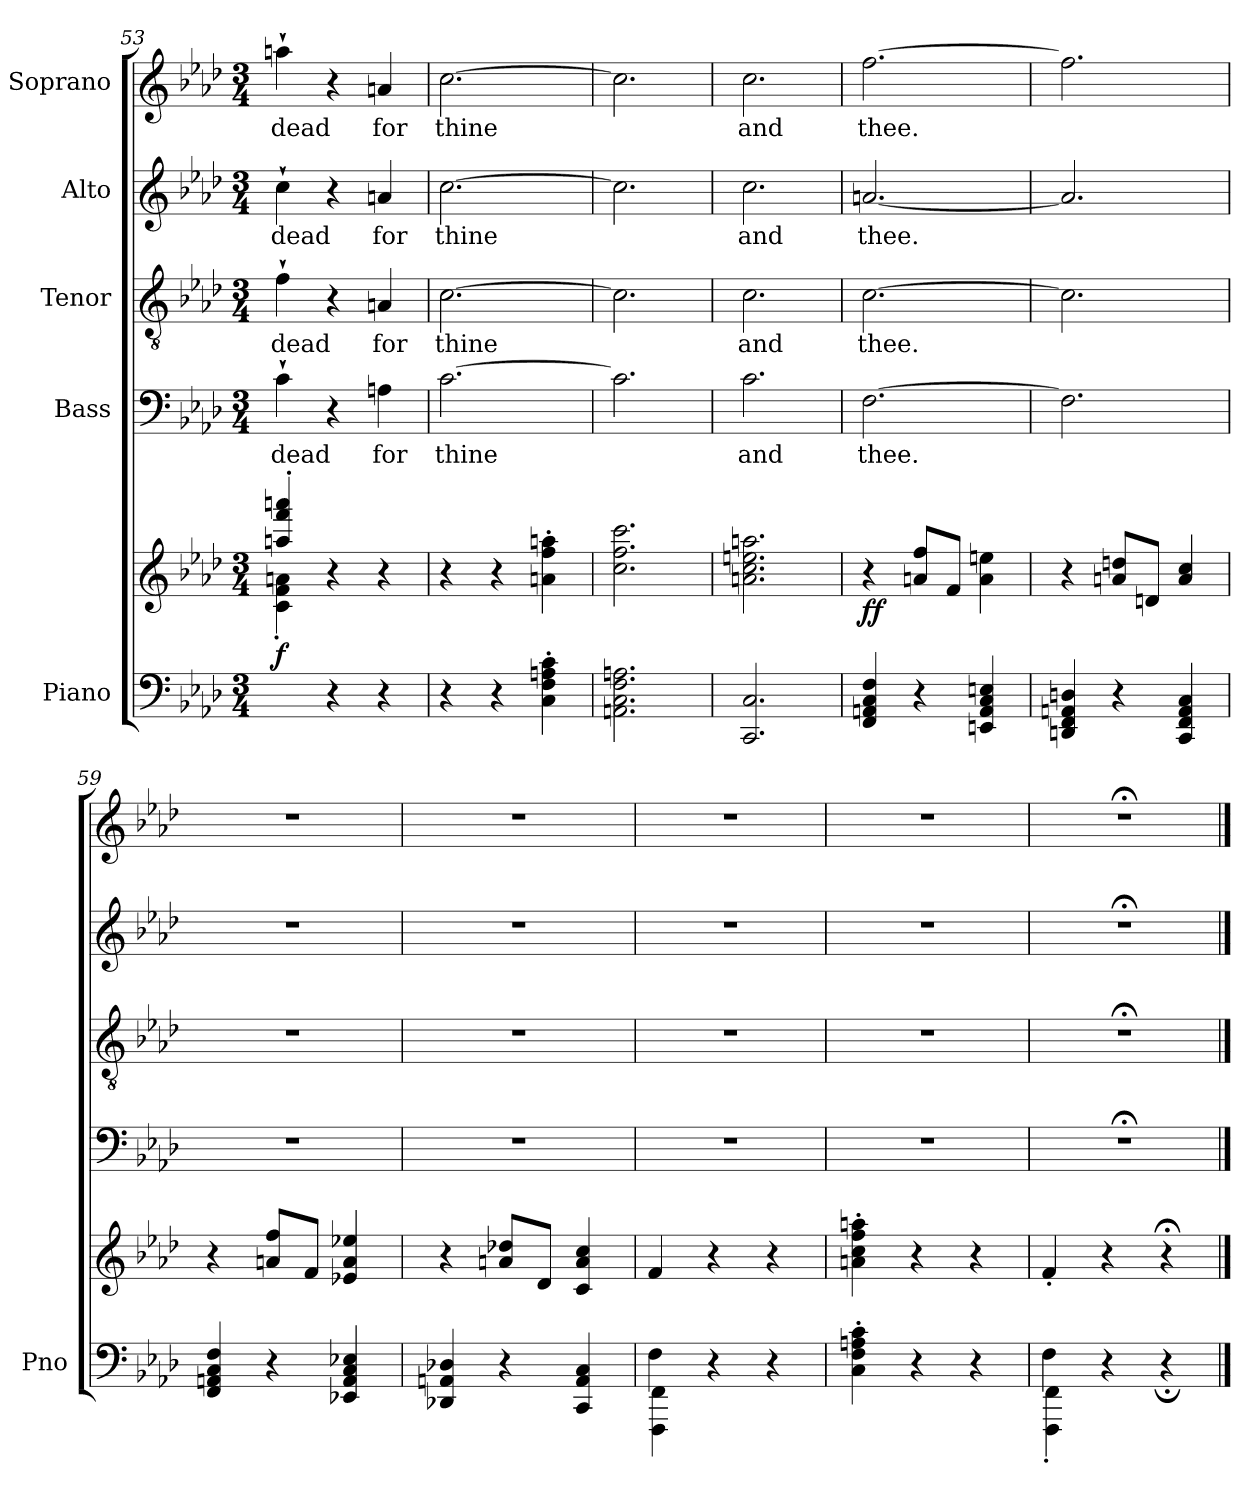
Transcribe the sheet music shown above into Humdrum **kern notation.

**kern	**kern	**dynam	**kern	**text	**kern	**text	**kern	**text	**kern	**text
*part5	*part5	*part5	*part4	*part4	*part3	*part3	*part2	*part2	*part1	*part1
*staff6	*staff5	*staff5/6	*staff4	*staff4	*staff3	*staff3	*staff2	*staff2	*staff1	*staff1
*I"Piano	*	*	*I"Bass	*	*I"Tenor	*	*I"Alto	*	*I"Soprano	*
*I'Pno	*	*	*	*	*	*	*	*	*	*
*clefF4	*clefG2	*	*clefF4	*	*clefGv2	*	*clefG2	*	*clefG2	*
*k[b-e-a-d-]	*k[b-e-a-d-]	*	*k[b-e-a-d-]	*	*k[b-e-a-d-]	*	*k[b-e-a-d-]	*	*k[b-e-a-d-]	*
*M3/4	*M3/4	*	*M3/4	*	*M3/4	*	*M3/4	*	*M3/4	*
=53	=53	=53	=53	=53	=53	=53	=53	=53	=53	=53
*	*^	*	*	*	*	*	*	*	*	*
!	!	!	!LO:DY:b	!	!LO:LY:b	!	!LO:LY:b	!	!LO:LY:b	!	!LO:LY:b
4ryy	4aan/'> 4fff/'> 4aaan/'>	4c\'< 4f\'< 4an\'<	f	4c`\	dead	4f`\	dead	4cc`\	dead	4aan`\	dead
4r	4r	2ryy	.	4r	.	4r	.	4r	.	4r	.
!	!	!	!	!	!LO:LY:b	!	!LO:LY:b	!	!LO:LY:b	!	!LO:LY:b
4r	4r	.	.	4An\	for	4An/	for	4an/	for	4an/	for
*	*v	*v	*	*	*	*	*	*	*	*	*
=54	=54	=54	=54	=54	=54	=54	=54	=54	=54	=54
!	!	!	!	!LO:LY:b	!	!LO:LY:b	!	!LO:LY:b	!	!LO:LY:b
4r	4r	.	[2.c\	thine	[2.c\	thine	[2.cc\	thine	[2.cc\	thine
4r	4r	.	.	.	.	.	.	.	.	.
4C\' 4F\' 4An\' 4c\'	4an\' 4ff\' 4aan\'	.	.	.	.	.	.	.	.	.
=55	=55	=55	=55	=55	=55	=55	=55	=55	=55	=55
2.AAn\ 2.C\ 2.F\ 2.An\	2.cc\ 2.ff\ 2.ccc\	.	2.c\]	.	2.c\]	.	2.cc\]	.	2.cc\]	.
!!LO:PB:g=z
=56	=56	=56	=56	=56	=56	=56	=56	=56	=56	=56
!	!	!	!	!LO:LY:b	!	!LO:LY:b	!	!LO:LY:b	!	!LO:LY:b
2.CC/ 2.C/	2.an\ 2.cc\ 2.een\ 2.aan\	.	2.c\	and	2.c\	and	2.cc\	and	2.cc\	and
=57	=57	=57	=57	=57	=57	=57	=57	=57	=57	=57
!	!	!LO:DY:b	!	!LO:LY:b	!	!LO:LY:b	!	!LO:LY:b	!	!LO:LY:b
4FF/ 4AAn/ 4C/ 4F/	4r	ff	[2.F\	thee.	[2.c\	thee.	[2.an/	thee.	[2.ff\	thee.
4r	8an/ 8ff/L	.	.	.	.	.	.	.	.	.
.	8f/J	.	.	.	.	.	.	.	.	.
4EEn/ 4AA/ 4C/ 4En/	4a\ 4een\	.	.	.	.	.	.	.	.	.
=58	=58	=58	=58	=58	=58	=58	=58	=58	=58	=58
4DDn/ 4FF/ 4AAn/ 4Dn/	4r	.	2.F\]	.	2.c\]	.	2.a/]	.	2.ff\]	.
4r	8an/ 8ddn/L	.	.	.	.	.	.	.	.	.
.	8dn/J	.	.	.	.	.	.	.	.	.
4CC/ 4FF/ 4AA/ 4C/	4a/ 4cc/	.	.	.	.	.	.	.	.	.
=59	=59	=59	=59	=59	=59	=59	=59	=59	=59	=59
4FF/ 4AAn/ 4C/ 4F/	4r	.	2.r	.	2.r	.	2.r	.	2.r	.
4r	8an/ 8ff/L	.	.	.	.	.	.	.	.	.
.	8f/J	.	.	.	.	.	.	.	.	.
4EE-X/ 4AA/ 4C/ 4E-X/	4e-X/ 4a/ 4ee-X/	.	.	.	.	.	.	.	.	.
=60	=60	=60	=60	=60	=60	=60	=60	=60	=60	=60
4DD-X/ 4AAn/ 4D-X/	4r	.	2.r	.	2.r	.	2.r	.	2.r	.
4r	8an/ 8dd-X/L	.	.	.	.	.	.	.	.	.
.	8d-/J	.	.	.	.	.	.	.	.	.
4CC/ 4AA/ 4C/	4c/ 4a/ 4cc/	.	.	.	.	.	.	.	.	.
=61	=61	=61	=61	=61	=61	=61	=61	=61	=61	=61
*^	*	*	*	*	*	*	*	*	*	*
4F\	4FFF\ 4FF\	4f/	.	2.r	.	2.r	.	2.r	.	2.r	.
2ryy	4r	4r	.	.	.	.	.	.	.	.	.
.	4r	4r	.	.	.	.	.	.	.	.	.
*v	*v	*	*	*	*	*	*	*	*	*	*
=62	=62	=62	=62	=62	=62	=62	=62	=62	=62	=62
4C\' 4F\' 4An\' 4c\'	4an\' 4cc\' 4ff\' 4aan\'	.	2.r	.	2.r	.	2.r	.	2.r	.
4r	4r	.	.	.	.	.	.	.	.	.
4r	4r	.	.	.	.	.	.	.	.	.
=63	=63	=63	=63	=63	=63	=63	=63	=63	=63	=63
*^	*	*	*	*	*	*	*	*	*	*
4F\	4FFF\'< 4FF\'<	4f'/	.	2.r;<	.	2.r;<	.	2.r;<	.	2.r;<	.
2ryy	4r	4r	.	.	.	.	.	.	.	.	.
.	4r;<	4r;<	.	.	.	.	.	.	.	.	.
*v	*v	*	*	*	*	*	*	*	*	*	*
==	==	==	==	==	==	==	==	==	==	==
*-	*-	*-	*-	*-	*-	*-	*-	*-	*-	*-
